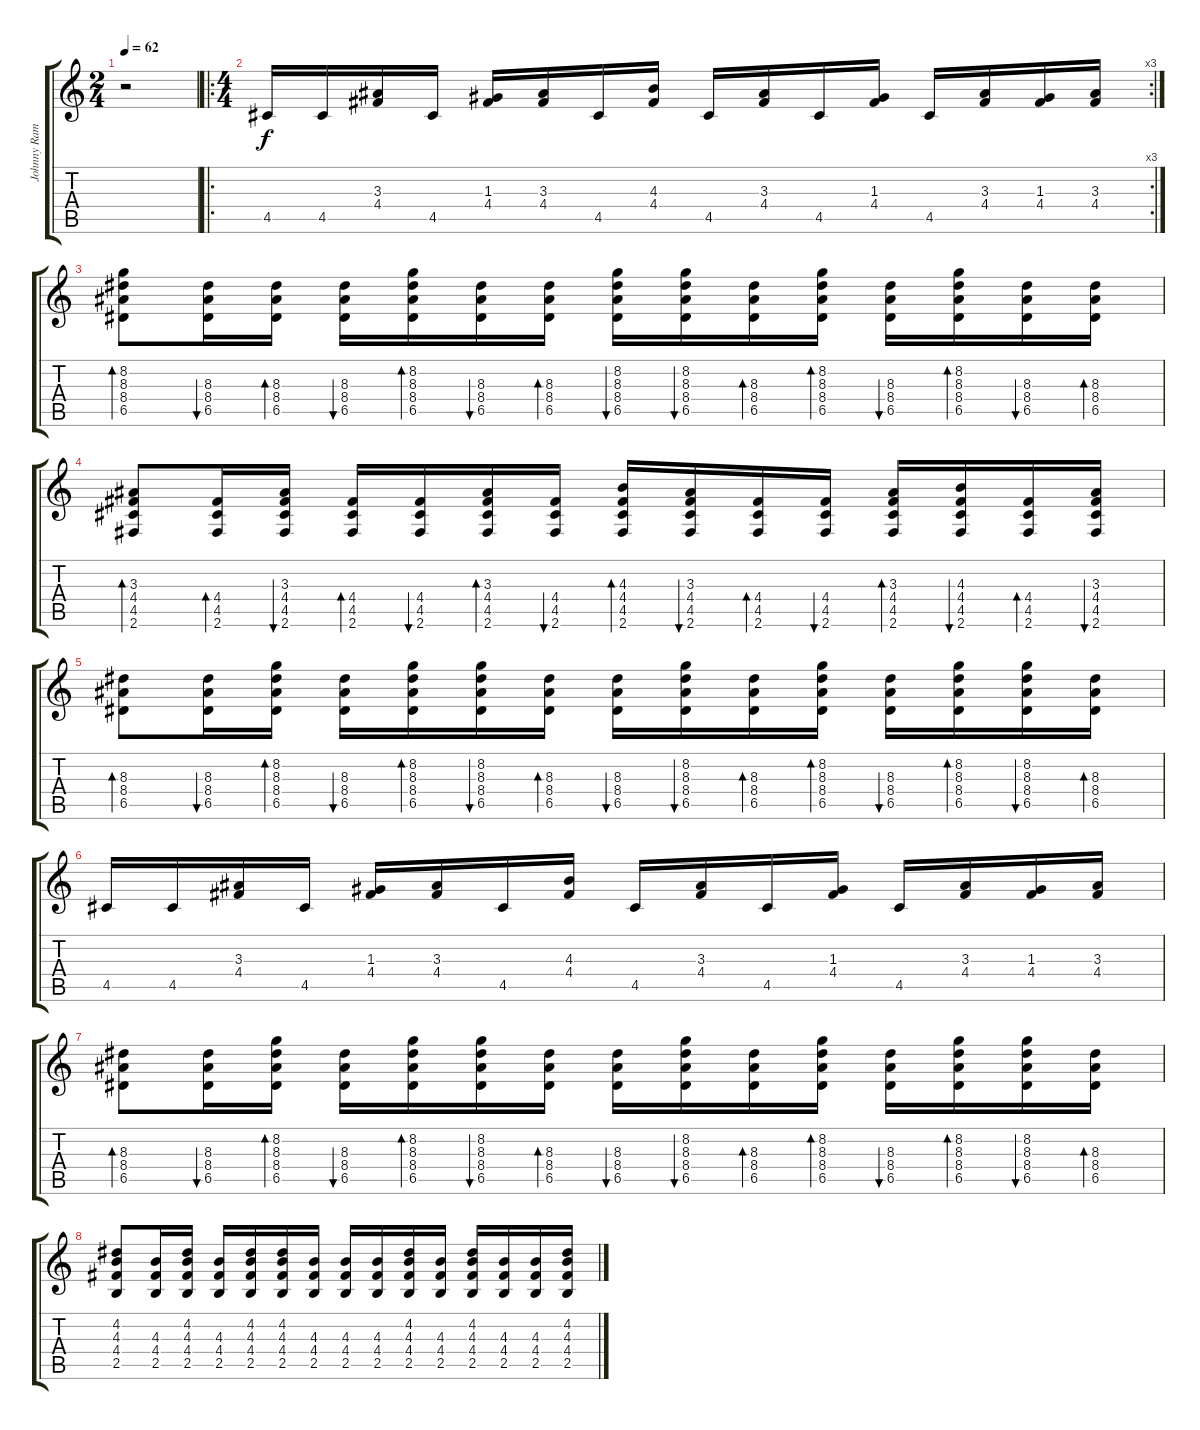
\track ("Johnny Ramone (Clean Guitar)" "Johnny Ram") {instrument electricguitarclean}
\staff {score tabs}
\tuning (E4 B3 G3 D3 A2 E2) {hide}
\ts (2 4)
\tempo 62
\clef g2
\ks c
r.2{dy f instrument electricguitarclean} |
\ro
\rc 3
\ts (4 4)
4.5.16 4.5.16 (3.3 4.4).16 4.5.16 (1.3 4.4).16 (3.3 4.4).16 4.5.16 (4.3 4.4).16 4.5.16 (3.3 4.4).16 4.5.16 (1.3 4.4).16 4.5.16 (3.3 4.4).16 (1.3 4.4).16 (3.3 4.4).16 |
(8.2 8.3 8.4 6.5).8{bd 60} (8.3 8.4 6.5).16{bu 30} (8.3 8.4 6.5).16{bd 30} (8.3 8.4 6.5).16{bu 30} (8.2 8.3 8.4 6.5).16{bd 30} (8.3 8.4 6.5).16{bu 30} (8.3 8.4 6.5).16{bd 30} (8.2 8.3 8.4 6.5).16{bu 30} (8.2 8.3 8.4 6.5).16{bu 30} (8.3 8.4 6.5).16{bd 30} (8.2 8.3 8.4 6.5).16{bd 30} (8.3 8.4 6.5).16{bu 30} (8.2 8.3 8.4 6.5).16{bd 30} (8.3 8.4 6.5).16{bu 30} (8.3 8.4 6.5).16{bd 30} |
(3.3 4.4 4.5 2.6).8{bd 60} (4.4 4.5 2.6).16{bd 60} (3.3 4.4 4.5 2.6).16{bu 60} (4.4 4.5 2.6).16{bd 60} (4.4 4.5 2.6).16{bu 60} (3.3 4.4 4.5 2.6).16{bd 60} (4.4 4.5 2.6).16{bu 60} (4.3 4.4 4.5 2.6).16{bd 60} (3.3 4.4 4.5 2.6).16{bu 60} (4.4 4.5 2.6).16{bd 60} (4.4 4.5 2.6).16{bu 60} (3.3 4.4 4.5 2.6).16{bd 60} (4.3 4.4 4.5 2.6).16{bu 60} (4.4 4.5 2.6).16{bd 60} (3.3 4.4 4.5 2.6).16{bu 60} |
(8.3 8.4 6.5).8{bd 60} (8.3 8.4 6.5).16{bu 30} (8.2 8.3 8.4 6.5).16{bd 30} (8.3 8.4 6.5).16{bu 30} (8.2 8.3 8.4 6.5).16{bd 30} (8.2 8.3 8.4 6.5).16{bu 30} (8.3 8.4 6.5).16{bd 30} (8.3 8.4 6.5).16{bu 30} (8.2 8.3 8.4 6.5).16{bu 30} (8.3 8.4 6.5).16{bd 30} (8.2 8.3 8.4 6.5).16{bd 30} (8.3 8.4 6.5).16{bu 30} (8.2 8.3 8.4 6.5).16{bd 30} (8.2 8.3 8.4 6.5).16{bu 30} (8.3 8.4 6.5).16{bd 30} |
4.5.16 4.5.16 (3.3 4.4).16 4.5.16 (1.3 4.4).16 (3.3 4.4).16 4.5.16 (4.3 4.4).16 4.5.16 (3.3 4.4).16 4.5.16 (1.3 4.4).16 4.5.16 (3.3 4.4).16 (1.3 4.4).16 (3.3 4.4).16 |
(8.3 8.4 6.5).8{bd 60} (8.3 8.4 6.5).16{bu 30} (8.2 8.3 8.4 6.5).16{bd 30} (8.3 8.4 6.5).16{bu 30} (8.2 8.3 8.4 6.5).16{bd 30} (8.2 8.3 8.4 6.5).16{bu 30} (8.3 8.4 6.5).16{bd 30} (8.3 8.4 6.5).16{bu 30} (8.2 8.3 8.4 6.5).16{bu 30} (8.3 8.4 6.5).16{bd 30} (8.2 8.3 8.4 6.5).16{bd 30} (8.3 8.4 6.5).16{bu 30} (8.2 8.3 8.4 6.5).16{bd 30} (8.2 8.3 8.4 6.5).16{bu 30} (8.3 8.4 6.5).16{bd 30} |
(4.2 4.3 4.4 2.5).8 (4.3 4.4 2.5).16 (4.2 4.3 4.4 2.5).16 (4.3 4.4 2.5).16 (4.2 4.3 4.4 2.5).16 (4.2 4.3 4.4 2.5).16 (4.3 4.4 2.5).16 (4.3 4.4 2.5).16 (4.3 4.4 2.5).16 (4.2 4.3 4.4 2.5).16 (4.3 4.4 2.5).16 (4.2 4.3 4.4 2.5).16 (4.3 4.4 2.5).16 (4.3 4.4 2.5).16 (4.2 4.3 4.4 2.5).16
